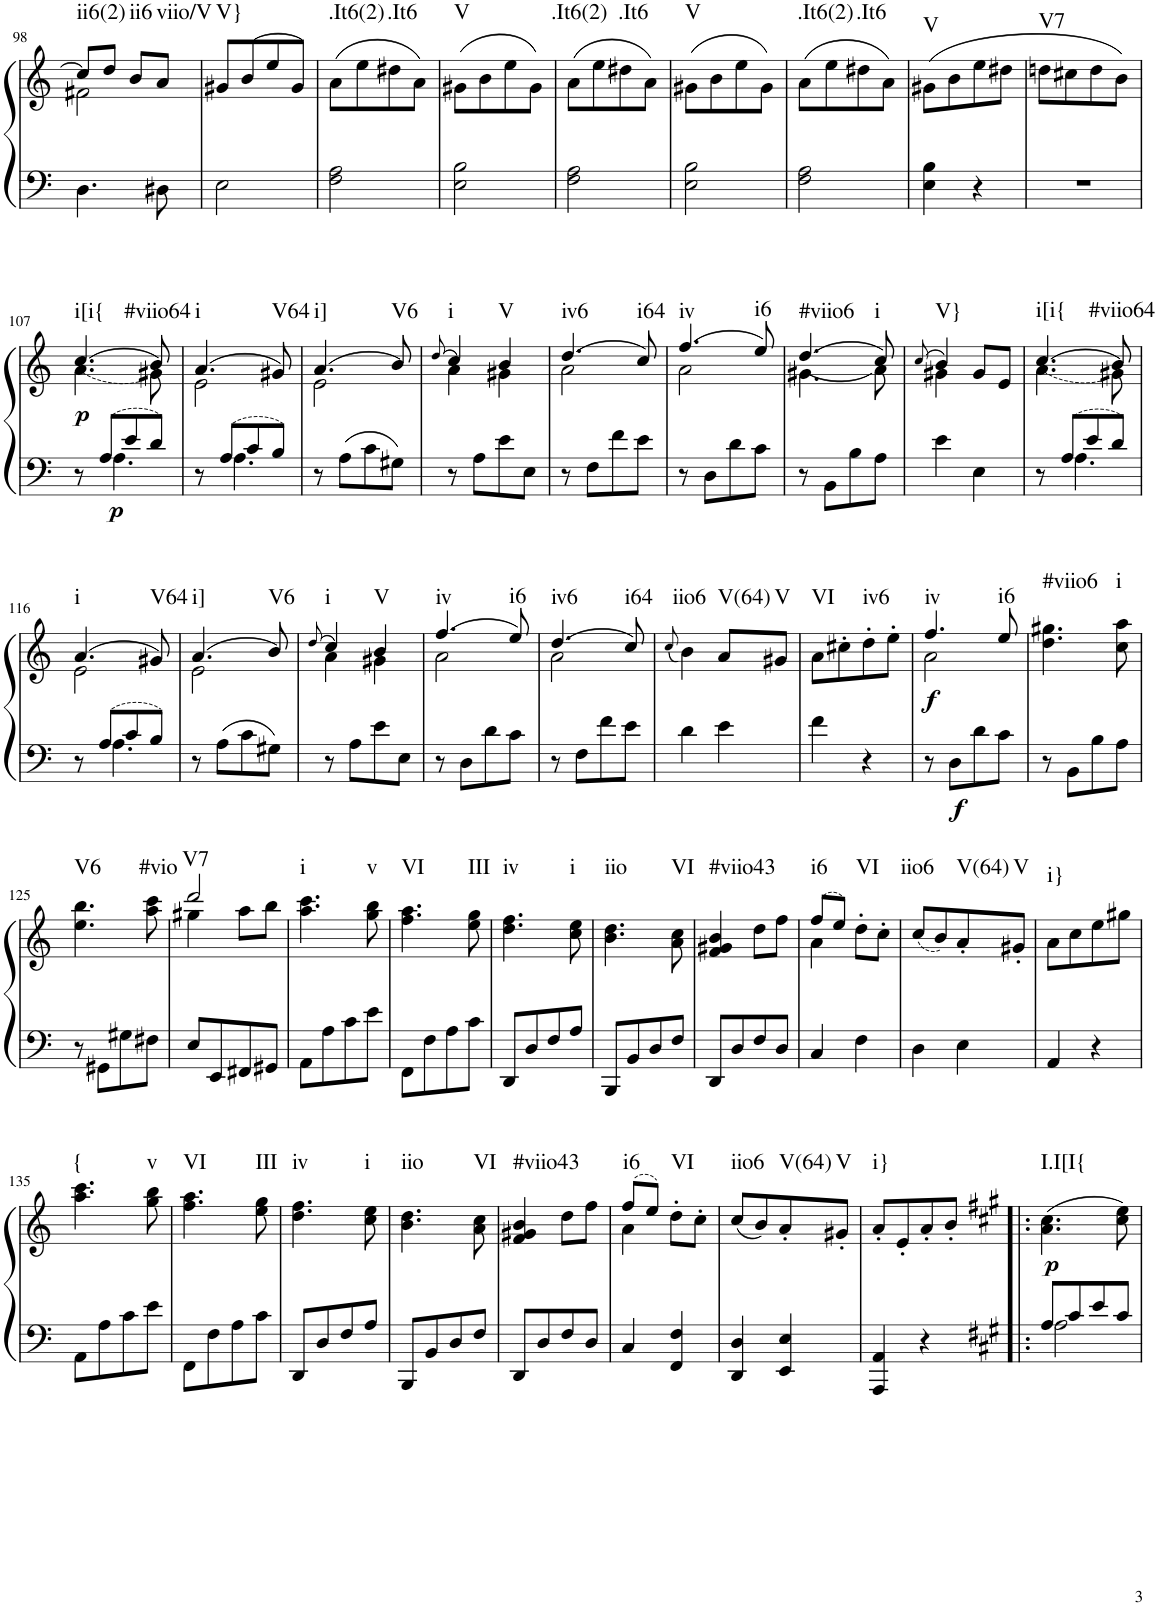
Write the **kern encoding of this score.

**kern	**kern	**dynam	**harte
*part1	*part1	*part1	*part1
*staff2	*staff1	*staff1/2	*
*I"Piano	*	*	*
*I'Pno.	*	*	*
!!LO:PB:g=z
*clefF4	*clefG2	*	*
*k[]	*k[]	*	*
*M2/4	*M2/4	*	*
=98	=98	=98	=98
*	*^	*	*
!	!	!	!	!LO:H:kt=ii6(2)
4.D\	8cc/L]	2f#X\	.	N
.	8dd/J	.	.	.
!	!	!	!	!LO:H:kt=ii6
.	8b/L	.	.	N
!	!	!	!	!LO:H:kt=viio/V
8D#X\	8a/J	.	.	N
*	*v	*v	*	*
=99	=99	=99	=99
!	!	!	!LO:H:kt=V}
2E\	8g#X/L	.	N
.	(>8b/	.	.
.	8ee/	.	.
.	8g#/J)	.	.
=100	=100	=100	=100
!	!	!	!LO:H:kt=.It6(2)
2F\ 2A\	(8a\L	.	N
.	8ee\	.	.
!	!	!	!LO:H:kt=.It6
.	8dd#X\	.	N
.	8a\J)	.	.
=101	=101	=101	=101
!	!	!	!LO:H:kt=V
2E\ 2B\	(8g#X\L	.	N
.	8b\	.	.
.	8ee\	.	.
.	8g#\J)	.	.
=102	=102	=102	=102
!	!	!	!LO:H:kt=.It6(2)
2F\ 2A\	(8a\L	.	N
.	8ee\	.	.
!	!	!	!LO:H:kt=.It6
.	8dd#X\	.	N
.	8a\J)	.	.
=103	=103	=103	=103
!	!	!	!LO:H:kt=V
2E\ 2B\	(8g#X\L	.	N
.	8b\	.	.
.	8ee\	.	.
.	8g#\J)	.	.
=104	=104	=104	=104
!	!	!	!LO:H:kt=.It6(2)
2F\ 2A\	(8a\L	.	N
.	8ee\	.	.
!	!	!	!LO:H:kt=.It6
.	8dd#X\	.	N
.	8a\J)	.	.
=105	=105	=105	=105
!	!	!	!LO:H:kt=V
4E\ 4B\	(8g#X\L	.	N
.	8b\	.	.
4r	8ee\	.	.
.	8dd#X\J	.	.
=106	=106	=106	=106
!	!	!	!LO:H:kt=V7
2r	8ddn\L	.	N
.	8cc#X\	.	.
.	8dd\	.	.
.	8b\J)	.	.
!!LO:LB:g=z
=107	=107	=107	=107
*^	*^	*	*
!	!	!	!	!LO:DY:b	!LO:H:kt=i[i{
8r	8ryy	(4.cc/	(4.a\	p	N
!	!	!	!	!LO:DY:b=2	!
8A/L	4.A\	.	.	p	.
8e/	.	.	.	.	.
!	!	!	!	!	!LO:H:kt=#viio64
8d/J	.	8b/)	8g#X\)	.	N
=108	=108	=108	=108	=108	=108
!	!	!	!	!	!LO:H:kt=i
8r	8ryy	(4.a/	2e\	.	N
8A/L	4.A\	.	.	.	.
8c/	.	.	.	.	.
!	!	!	!	!	!LO:H:kt=V64
8B/J	.	8g#X/)	.	.	N
*v	*v	*	*	*	*
=109	=109	=109	=109	=109
!	!	!	!	!LO:H:kt=i]
8r	(4.a/	2e\	.	N
8A\L	.	.	.	.
8c\	.	.	.	.
!	!	!	!	!LO:H:kt=V6
8G#X\J	8b/)	.	.	N
=110	=110	=110	=110	=110
.	(>8qdd/	.	.	.
!	!	!	!	!LO:H:kt=i
8r	4cc/)	4a\	.	N
8A\L	.	.	.	.
!	!	!	!	!LO:H:kt=V
8e\	4b/	4g#X\	.	N
8E\J	.	.	.	.
=111	=111	=111	=111	=111
!	!	!	!	!LO:H:kt=iv6
8r	(4.dd/	2a\	.	N
8F\L	.	.	.	.
8f\	.	.	.	.
!	!	!	!	!LO:H:kt=i64
8e\J	8cc/)	.	.	N
=112	=112	=112	=112	=112
!	!	!	!	!LO:H:kt=iv
8r	(4.ff/	2a\	.	N
8D\L	.	.	.	.
8d\	.	.	.	.
!	!	!	!	!LO:H:kt=i6
8c\J	8ee/)	.	.	N
=113	=113	=113	=113	=113
!	!	!	!	!LO:H:kt=#viio6
8r	(4.dd/	(4.g#X\	.	N
8BB\L	.	.	.	.
8B\	.	.	.	.
!	!	!	!	!LO:H:kt=i
8A\J	8cc/)	8a\)	.	N
=114	=114	=114	=114	=114
.	(>8qcc/	.	.	.
!	!	!	!	!LO:H:kt=V}
4e\	4b/)	4g#X\	.	N
4E\	8g#/L	4ryy	.	.
.	8e/J	.	.	.
=115	=115	=115	=115	=115
*^	*	*	*	*
!	!	!	!	!	!LO:H:kt=i[i{
8r	8ryy	(4.cc/	(4.a\	.	N
8A/L	4.A\	.	.	.	.
8e/	.	.	.	.	.
!	!	!	!	!	!LO:H:kt=#viio64
8d/J	.	8b/)	8g#X\)	.	N
!!LO:LB:g=z	!!
=116	=116	=116	=116	=116	=116
!	!	!	!	!	!LO:H:kt=i
8r	8ryy	(4.a/	2e\	.	N
8A/L	4.A\	.	.	.	.
8c/	.	.	.	.	.
!	!	!	!	!	!LO:H:kt=V64
8B/J	.	8g#X/)	.	.	N
*v	*v	*	*	*	*
=117	=117	=117	=117	=117
!	!	!	!	!LO:H:kt=i]
8r	(4.a/	2e\	.	N
8A\L	.	.	.	.
8c\	.	.	.	.
!	!	!	!	!LO:H:kt=V6
8G#X\J	8b/)	.	.	N
=118	=118	=118	=118	=118
.	(>8qdd/	.	.	.
!	!	!	!	!LO:H:kt=i
8r	4cc/)	4a\	.	N
8A\L	.	.	.	.
!	!	!	!	!LO:H:kt=V
8e\	4b/	4g#X\	.	N
8E\J	.	.	.	.
=119	=119	=119	=119	=119
!	!	!	!	!LO:H:kt=iv
8r	(4.ff/	2a\	.	N
8D\L	.	.	.	.
8d\	.	.	.	.
!	!	!	!	!LO:H:kt=i6
8c\J	8ee/)	.	.	N
=120	=120	=120	=120	=120
!	!	!	!	!LO:H:kt=iv6
8r	(4.dd/	2a\	.	N
8F\L	.	.	.	.
8f\	.	.	.	.
!	!	!	!	!LO:H:kt=i64
8e\J	8cc/)	.	.	N
*	*v	*v	*	*
=121	=121	=121	=121
.	(8qcc/	.	.
!	!	!	!LO:H:kt=iio6
4d\	4b\)	.	N
!	!	!	!LO:H:kt=V(64)
4e\	8a/L	.	N
!	!	!	!LO:H:kt=V
.	8g#X/J	.	N
=122	=122	=122	=122
!	!	!	!LO:H:kt=VI
4f\	8a\L	.	N
.	8cc#X'\	.	.
!	!	!	!LO:H:kt=iv6
4r	8dd'\	.	N
.	8ee'\J	.	.
=123	=123	=123	=123
*	*^	*	*
!	!	!	!LO:DY:b	!LO:H:kt=iv
8r	4.ff/	2a\	f	N
!	!	!	!LO:DY:b=2	!
8D\L	.	.	f	.
8d\	.	.	.	.
!	!	!	!	!LO:H:kt=i6
8c\J	8ee/	.	.	N
*	*v	*v	*	*
=124	=124	=124	=124
!	!	!	!LO:H:kt=#viio6
8r	4.dd\ 4.gg#X\	.	N
8BB\L	.	.	.
8B\	.	.	.
!	!	!	!LO:H:kt=i
8A\J	8cc\ 8aa\	.	N
!!LO:LB:g=z
=125	=125	=125	=125
!	!	!	!LO:H:kt=V6
8r	4.ee\ 4.bb\	.	N
8GG#X\L	.	.	.
8G#X\	.	.	.
!	!	!	!LO:H:kt=#vio
8F#X\J	8aa\ 8ccc\	.	N
=126	=126	=126	=126
*	*^	*	*
!	!	!	!	!LO:H:kt=V7
8E/L	2ddd/	4gg#X\	.	N
8EE/	.	.	.	.
8FF#X/	.	8aa\L	.	.
8GG#X/J	.	8bb\J	.	.
=127	=127	=127	=127	=127
!	!	!	!	!LO:H:kt=i
*	*v	*v	*	*
8AA\L	4.aa\ 4.ccc\	.	N
8A\	.	.	.
8c\	.	.	.
!	!	!	!LO:H:kt=v
8e\J	8gg\ 8bb\	.	N
=128	=128	=128	=128
!	!	!	!LO:H:kt=VI
8FF\L	4.ff\ 4.aa\	.	N
8F\	.	.	.
8A\	.	.	.
!	!	!	!LO:H:kt=III
8c\J	8ee\ 8gg\	.	N
=129	=129	=129	=129
!	!	!	!LO:H:kt=iv
8DD/L	4.dd\ 4.ff\	.	N
8D/	.	.	.
8F/	.	.	.
!	!	!	!LO:H:kt=i
8A/J	8cc\ 8ee\	.	N
=130	=130	=130	=130
!	!	!	!LO:H:kt=iio
8BBB/L	4.b\ 4.dd\	.	N
8BB/	.	.	.
8D/	.	.	.
!	!	!	!LO:H:kt=VI
8F/J	8a\ 8cc\	.	N
=131	=131	=131	=131
!	!	!	!LO:H:kt=#viio43
8DD/L	4f/ 4g#X/ 4b/	.	N
8D/	.	.	.
8F/	8dd\L	.	.
8D/J	8ff\J	.	.
=132	=132	=132	=132
*	*^	*	*
!	!	!	!	!LO:H:kt=i6
4C/	(8ff/L	4a\	.	N
.	8ee/J)	.	.	.
!	!	!	!	!LO:H:kt=VI
4F\	8dd'>\L	4ryy	.	N
.	8cc'>\J	.	.	.
*	*v	*v	*	*
=133	=133	=133	=133
!	!	!	!LO:H:kt=iio6
4D\	(8cc/L	.	N
.	8b/)	.	.
!	!	!	!LO:H:kt=V(64)
4E\	8a'/	.	N
!	!	!	!LO:H:kt=V
.	8g#X'/J	.	N
=134	=134	=134	=134
!	!	!	!LO:H:kt=i}
4AA/	8a\L	.	N
.	8cc\	.	.
4r	8ee\	.	.
.	8gg#X\J	.	.
!!LO:LB:g=z
=135	=135	=135	=135
!	!	!	!LO:H:kt={
8AA\L	4.aa\ 4.ccc\	.	N
8A\	.	.	.
8c\	.	.	.
!	!	!	!LO:H:kt=v
8e\J	8gg\ 8bb\	.	N
=136	=136	=136	=136
!	!	!	!LO:H:kt=VI
8FF\L	4.ff\ 4.aa\	.	N
8F\	.	.	.
8A\	.	.	.
!	!	!	!LO:H:kt=III
8c\J	8ee\ 8gg\	.	N
=137	=137	=137	=137
!	!	!	!LO:H:kt=iv
8DD/L	4.dd\ 4.ff\	.	N
8D/	.	.	.
8F/	.	.	.
!	!	!	!LO:H:kt=i
8A/J	8cc\ 8ee\	.	N
=138	=138	=138	=138
!	!	!	!LO:H:kt=iio
8BBB/L	4.b\ 4.dd\	.	N
8BB/	.	.	.
8D/	.	.	.
!	!	!	!LO:H:kt=VI
8F/J	8a\ 8cc\	.	N
=139	=139	=139	=139
!	!	!	!LO:H:kt=#viio43
8DD/L	4f/ 4g#X/ 4b/	.	N
8D/	.	.	.
8F/	8dd\L	.	.
8D/J	8ff\J	.	.
=140	=140	=140	=140
*	*^	*	*
!	!	!	!	!LO:H:kt=i6
4C/	(8ff/L	4a\	.	N
.	8ee/J)	.	.	.
!	!	!	!	!LO:H:kt=VI
4FF/ 4F/	8dd'>\L	4ryy	.	N
.	8cc'>\J	.	.	.
*	*v	*v	*	*
=141	=141	=141	=141
!	!	!	!LO:H:kt=iio6
4DD/ 4D/	(8cc/L	.	N
.	8b/)	.	.
!	!	!	!LO:H:kt=V(64)
4EE/ 4E/	8a'/	.	N
!	!	!	!LO:H:kt=V
.	8g#X'/J	.	N
=142	=142	=142	=142
!	!	!	!LO:H:kt=i}
4AAA/ 4AA/	8a'/L	.	N
.	8e'/	.	.
4r	8a'/	.	.
.	8b'/J	.	.
=143!|:	=143!|:	=143!|:	=143!|:
*k[f#c#g#]	*k[f#c#g#]	*	*
*^	*	*	*
!	!	!	!LO:DY:b	!LO:H:kt=I.I[I{
8A/L	2A\	(4.a\ 4.cc#\	p	N
8c#/	.	.	.	.
8e/	.	.	.	.
8c#/J	.	8cc#\ 8ee\)	.	.
*v	*v	*	*	*
=	=	=	=
*-	*-	*-	*-
